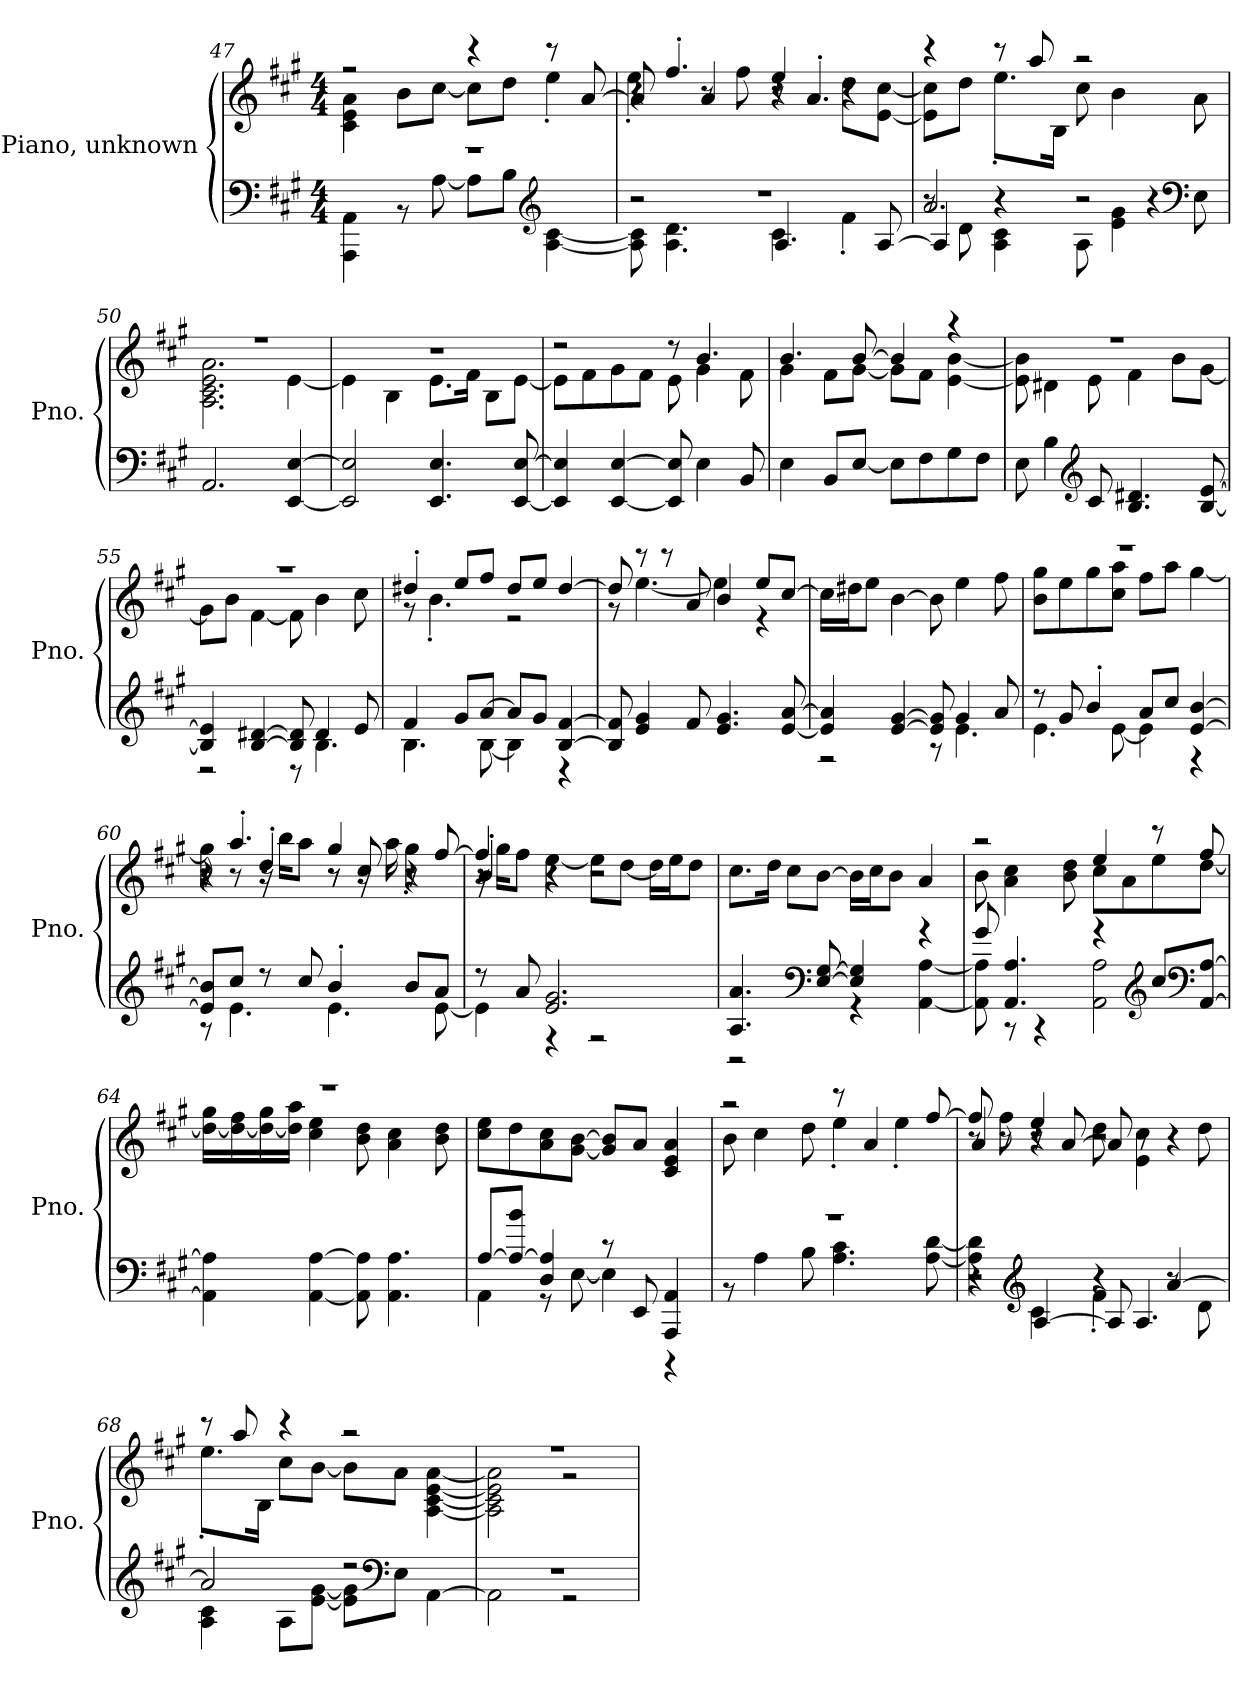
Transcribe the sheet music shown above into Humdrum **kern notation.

**kern	**kern
*part1	*part1
*staff2	*staff1
*I"Piano, unknown	*
*I'Pno.	*
*clefF4	*clefG2
*k[f#c#g#]	*k[f#c#g#]
*M4/4	*M4/4
=47	=47
*^	*^
1r	4AAA\ 4AA\	2r	4c#\ 4e\ 4a\
.	8r	.	8b\L
.	[8A\	.	[8cc#\J
.	8A\L]	4r	8cc#\L]
.	8B\J	.	8dd\J
*clefG2	*	*	*
.	[4A\ [4c#\	8r	4ee'\
.	.	[8a/	.
!!LO:PB:g=z
=48	=48	=48	=48
*	*^	*	*^
1r	8A\] 8c#\]	2r	8a/]	4ee'\	4r
.	4.A\ 4.d\	.	4.ff#'/	.	.
.	.	.	.	8r	4a/
.	.	.	.	8ff#\	.
.	4c#\	4.A/	4ee/	4r	8r
.	.	.	.	.	4.a'/
.	4f#'\	.	4r	8dd\L	.
.	.	[8A/	.	[8e\ [8cc#\J	.
*	*	*	*	*v	*v
=49	=49	=49	=49	=49
2.a/	8r	4A/]	4r	8e\] 8cc#\]L
.	8d\	.	.	8dd\J
.	4A\ 4c#\	4r	8r	8.ee'\L
.	.	.	8aa/	.
.	.	.	.	16B\Jk
.	8A\	2r	2r	8cc#\
.	4e\ 4g#\	.	.	4b\
4r	.	.	.	.
*clefF4	*	*	*	*
.	8E\	.	.	8a\
*v	*v	*v	*	*
=50	=50	=50
2.AA/	1r	2.A\ 2.c#\ 2.e\ 2.a\
[4EE/ [4E/	.	[4e\
=51	=51	=51
2EE/] 2E/]	1r	4e\]
.	.	4B\
4.EE/ 4.E/	.	8.e\L
.	.	16f#\Jk
.	.	8B\L
[8EE/ [8E/	.	[8e\J
!!LO:LB:g=z	!!
=52	=52	=52
4EE/] 4E/]	2r	8e\L]
.	.	8f#\
[4EE/ [4E/	.	8g#\
.	.	8f#\J
8EE/] 8E/]	8r	8e\
4E\	4.b/	4g#\
8BB/	.	8f#\
=53	=53	=53
4E\	4.b/	4g#\
8BB/L	.	8f#\L
[8E/J	[8b/	[8g#\J
8E\L]	4b/]	8g#\L]
8F#\	.	8f#\J
8G#\	4r	[4e\ [4b\
8F#\J	.	.
=54	=54	=54
8E\	1r	8e\] 8b\]
4B\	.	4d#X\
*clefG2	*	*
8c#/	.	8e\
4.B/ 4.d#X/	.	4f#\
.	.	8b\L
[8B/ [8e/	.	[8g#\J
=55	=55	=55
*^	*	*
4B/] 4e/]	2r	1r	8g#\L]
.	.	.	8b\J
[4B/ [4d#X/	.	.	[4f#\
8B/] 8d#/]	8r	.	8f#\]
4d#/	4.B\	.	4b\
8e/	.	.	8cc#\
!!LO:LB:g=z	!!
=56	=56	=56	=56
4f#/	4.B\	4dd#X'/	8r
.	.	.	4.b'\
8g#/L	.	8ee/L	.
[8a/J	[8B\	8ff#/J	.
8a/L]	4B\]	8dd#/L	2r
8g#/J	.	8ee/J	.
[4B/ [4f#/	4r	[4dd#/	.
*v	*v	*	*
=57	=57	=57
8B/] 8f#/]	8dd#/]	8r
4e/ 4g#/	8r	[4.ee\
.	8r	.
8f#/	8a/	.
4.e/ 4.g#/	4b/	4ee\]
.	8ee/L	4r
[8e/ [8a/	[8cc#/J	.
*	*v	*v
=58	=58
*^	*
4e/] 4a/]	2r	16cc#\LL]
.	.	16dd#X\J
.	.	8ee\J
[4e/ [4g#/	.	[4b\
8e/] 8g#/]	8r	8b\]
4g#/	4.e\	4ee\
8a/	.	8ff#\
=59	=59	=59
*	*	*^
8r	4.e\	1r	8b\ 8gg#\L
8g#/	.	.	8ee\
4b'/	.	.	8gg#\
.	[8e\	.	8cc#\ 8aa\J
8a/L	4e\]	.	8ff#\L
8cc#/J	.	.	8aa\J
[4e/ [4b/	4r	.	[4gg#\
!!LO:LB:g=z
=60	=60	=60	=60
*	*	*	*^
8e/] 8b/]L	8r	8r	8gg#\]	4r
8cc#/J	4.e\	4.aa'/	8r	.
8r	.	.	16r	4dd'/
.	.	.	16bb\KL	.
8cc#/	.	.	8aa\J	.
4b'/	4.e\	4gg#/	8r	8r
.	.	.	16r	8cc#/
.	.	.	16aa\	.
8b/L	.	8r	4gg#'\	4r
8a/J	[8e\	[8ff#/	.	.
=61	=61	=61	=61	=61
8r	4e\]	4ff#/]	16r	4b'/
.	.	.	16gg#\KL	.
8a/	.	.	8ff#\J	.
2.e/ 2.g#/	4r	4r	[4ee\	4r
.	2r	2r	8ee\L]	2r
.	.	.	[8dd\J	.
.	.	.	16dd\LL]	.
.	.	.	16ee\J	.
.	.	.	8dd\J	.
*	*	*v	*v	*v
=62	=62	=62
4.A/ 4.a/	2r	8.cc#\L
.	.	16dd\Jk
.	.	8cc#\L
*clefF4	*	*
[8E/ [8G#/	.	[8b\J
4E/] 4G#/]	4r	16b\LL]
.	.	16cc#\J
.	.	8b\J
4r	[4AA\ [4A\	4a/
!!LO:LB:g=z
=63	=63	=63
*	*	*^
8g#/	8AA\] 8A\]	2r	8b\
4.AA/ 4.A/	8r	.	4a\ 4cc#\
.	4r	.	.
.	.	.	8b\ 8dd\
4r	2AA\ 2A\	4ee/	8cc#\L
.	.	.	8a\
*clefG2	*	*	*
8cc#/L	.	8r	8ee\
*clefF4	*	*	*
[8AA/ [8A/J	.	8ff#/	[8dd\J
*v	*v	*	*
=64	=64	=64
4AA\] 4A\]	1r	16dd\_ 16gg#\LL
.	.	16dd\_ 16ff#\
.	.	16dd\_ 16gg#\
.	.	16dd\] 16aa\JJ
[4AA\ [4A\	.	4cc#\ 4ee\
8AA\] 8A\]	.	8b\ 8dd\
4.AA\ 4.A\	.	4a\ 4cc#\
.	.	8b\ 8dd\
*	*v	*v
=65	=65
*^	*
[8A/L	4AA\	8cc#\ 8ee\L
8A/_ 8b/J	.	8dd\
4D/ 4A/]	8r	8a\ 8cc#\
.	[8E\	[8g#\ [8b\J
8r	4E\]	8g#/] 8b/]L
8EE/	.	8a/J
4AAA/ 4AA/	4r	4c#/ 4e/ 4a/
=66	=66	=66
*	*	*^
1r	8r	2r	8b\
.	4A\	.	4cc#\
.	8B\	.	8dd\
.	4.A\ 4.c#\	8r	4ee'\
.	.	4a/	.
.	.	.	4ee'\
.	[8A\ [8d\	[8ff#/	.
!!LO:LB:g=z
=67	=67	=67	=67
*	*^	*	*^
2r	4A\] 4d\]	4r	8ff#/]	8r	4a/
.	.	.	8r	8ff#\	.
*clefG2	*	*	*	*	*
.	4c#\	[4A/	4ee/	4r	8r
.	.	.	.	.	[8a/
4r	4f#'\	8A/]	2r	8dd\	8a/]
.	.	4.A/	.	4e\ 4cc#\	8r
[4a/	8r	.	.	.	4r
.	8d\	.	.	8dd\	.
*	*v	*v	*	*	*
*	*	*	*v	*v
=68	=68	=68	=68
2a/]	4A\ 4c#\	8r	8.ee'\L
.	.	8aa/	.
.	.	.	16B\Jk
.	8A\L	4r	8cc#\L
.	[8e\ [8g#\J	.	[8b\J
2r	8e\] 8g#\]L	2r	8b\L]
*clefF4	*	*	*
.	8E\J	.	8a\J
.	[4AA\	.	[4A\ [4c#\ [4e\ [4a\
=69	=69	=69	=69
1r	2AA\]	1r	2A\] 2c#\] 2e\] 2a\]
.	2r	.	2r
*v	*v	*	*
*	*v	*v
=	=
*-	*-
